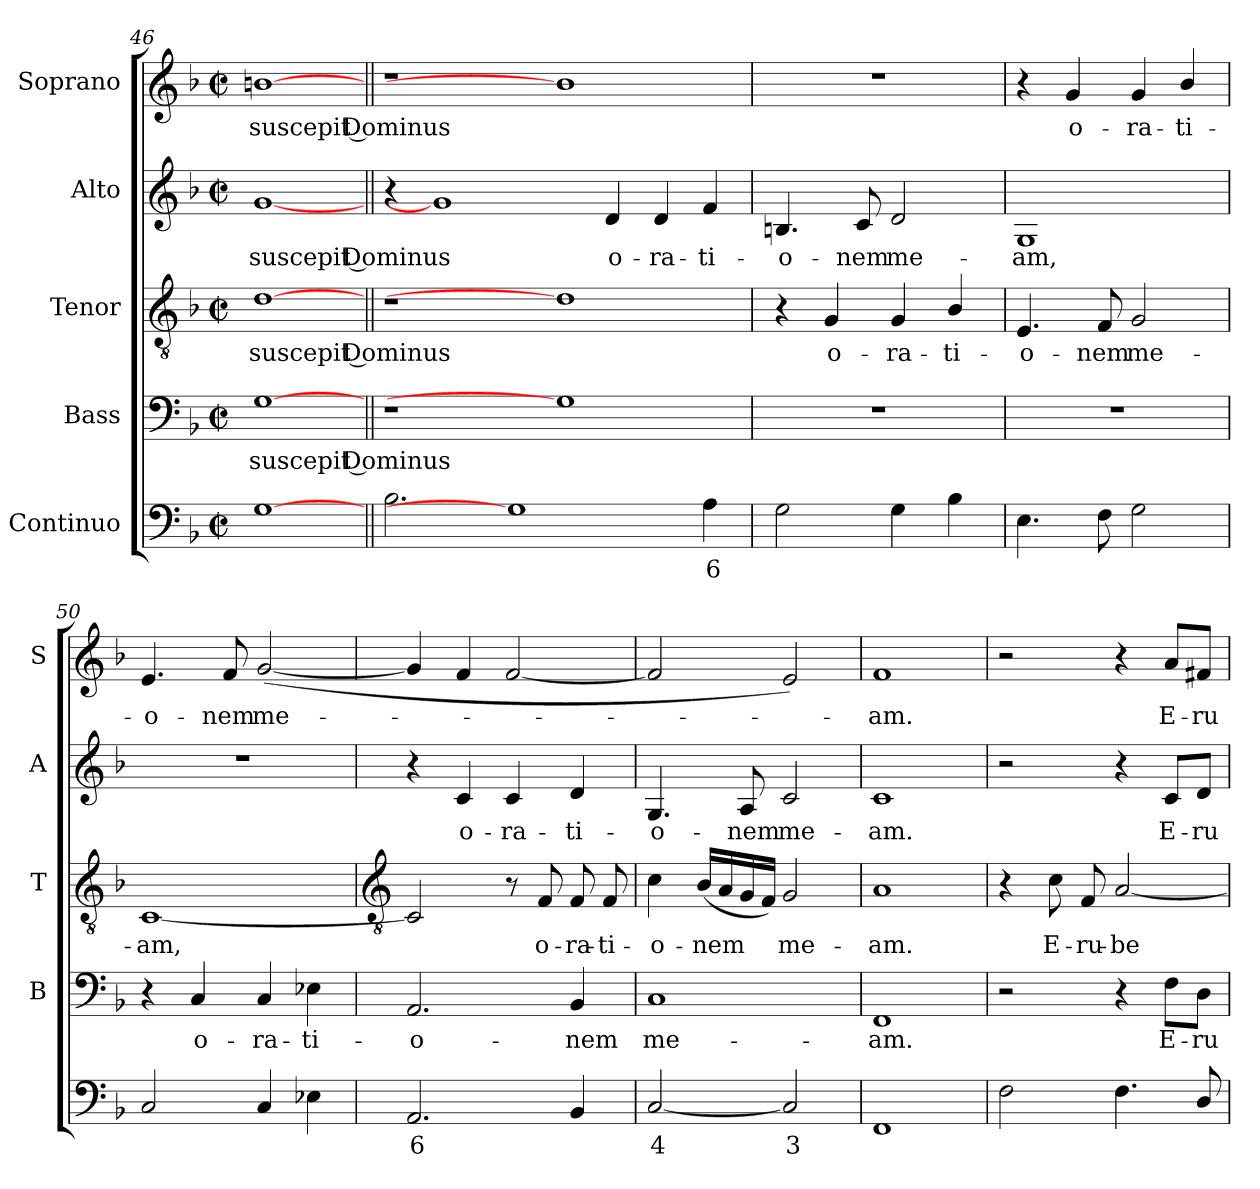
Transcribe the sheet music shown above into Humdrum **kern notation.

**kern	**text	**kern	**text	**kern	**text	**kern	**text	**kern	**text
*part5	*part5	*part4	*part4	*part3	*part3	*part2	*part2	*part1	*part1
*staff5	*staff5	*staff4	*staff4	*staff3	*staff3	*staff2	*staff2	*staff1	*staff1
*I"Continuo	*	*I"Bass	*	*I"Tenor	*	*I"Alto	*	*I"Soprano	*
*	*	*I'B	*	*I'T	*	*I'A	*	*I'S	*
*clefF4	*	*clefF4	*	*clefGv2	*	*clefG2	*	*clefG2	*
*k[b-]	*	*k[b-]	*	*k[b-]	*	*k[b-]	*	*k[b-]	*
*F:	*	*F:	*	*F:	*	*F:	*	*F:	*
*M2/2	*	*M2/2	*	*M2/2	*	*M2/2	*	*M2/2	*
*met(c|)	*	*met(c|)	*	*met(c|)	*	*met(c|)	*	*met(c|)	*
=46	=46	=46	=46	=46	=46	=46	=46	=46	=46
!	!	!	!LO:LY:b	!	!LO:LY:b	!	!LO:LY:b	!	!LO:LY:b
[1G	.	[1G	suscepit Dominus	[1d	suscepit Dominus	[1g	suscepit Dominus	[1bn	suscepit Dominus
=47||	=47||	=47||	=47||	=47||	=47||	=47||	=47||	=47||	=47||
2.B-	.	1r	.	1r	.	4r	.	1r	.
.	.	.	.	.	.	1g]	.	.	.
1G]	.	.	.	.	.	.	.	.	.
.	.	1G]	.	1d]	.	.	.	1b]	.
!	!	!	!	!	!	!	!LO:LY:b	!	!
.	.	.	.	.	.	4d	o-	.	.
!	!	!	!	!	!	!	!LO:LY:b	!	!
.	.	.	.	.	.	4d	-ra-	.	.
!	!LO:LY:b	!	!	!	!	!	!LO:LY:b	!	!
4A	6	.	.	.	.	4f	-ti-	.	.
=48	=48	=48	=48	=48	=48	=48	=48	=48	=48
!	!	!	!	!	!	!	!LO:LY:b	!	!
2G	.	1r	.	4r	.	4.Bn	-o-	1r	.
!	!	!	!	!	!LO:LY:b	!	!	!	!
.	.	.	.	4G	o-	.	.	.	.
!	!	!	!	!	!	!	!LO:LY:b	!	!
.	.	.	.	.	.	8c	-nem	.	.
!	!	!	!	!	!LO:LY:b	!	!LO:LY:b	!	!
4G	.	.	.	4G	-ra-	2d	me-	.	.
!	!	!	!	!	!LO:LY:b	!	!	!	!
4B-	.	.	.	4B-/	-ti-	.	.	.	.
=49	=49	=49	=49	=49	=49	=49	=49	=49	=49
!	!	!	!	!	!LO:LY:b	!	!LO:LY:b	!	!
4.E	.	1r	.	4.E	-o-	1G	-am,	4r	.
!	!	!	!	!	!	!	!	!	!LO:LY:b
.	.	.	.	.	.	.	.	4g	o-
!	!	!	!	!	!LO:LY:b	!	!	!	!
8F	.	.	.	8F	-nem	.	.	.	.
!	!	!	!	!	!LO:LY:b	!	!	!	!LO:LY:b
2G	.	.	.	2G	me-	.	.	4g	-ra-
!	!	!	!	!	!	!	!	!	!LO:LY:b
.	.	.	.	.	.	.	.	4b-/	-ti-
=50	=50	=50	=50	=50	=50	=50	=50	=50	=50
!	!	!	!	!	!LO:LY:b	!	!	!	!LO:LY:b
2C	.	4r	.	[1C	-am,	1r	.	4.e	-o-
!	!	!	!LO:LY:b	!	!	!	!	!	!
.	.	4C	o-	.	.	.	.	.	.
!	!	!	!	!	!	!	!	!	!LO:LY:b
.	.	.	.	.	.	.	.	8f	-nem
!	!	!	!LO:LY:b	!	!	!	!	!	!LO:LY:b
4C	.	4C	-ra-	.	.	.	.	(<[2g	me-
!	!	!	!LO:LY:b	!	!	!	!	!	!
4E-X	.	4E-X	-ti-	.	.	.	.	.	.
!!LO:LB:g=z
=51	=51	=51	=51	=51	=51	=51	=51	=51	=51
*	*	*	*	*clefGv2	*	*	*	*	*
!	!LO:LY:b	!	!LO:LY:b	!	!	!	!	!	!
2.AA	6	2.AA	-o-	2C]	.	4r	.	4g]	.
!	!	!	!	!	!	!	!LO:LY:b	!	!
.	.	.	.	.	.	4c	o-	4f	.
!	!	!	!	!	!	!	!LO:LY:b	!	!
.	.	.	.	8r	.	4c	-ra-	[2f	.
!	!	!	!	!	!LO:LY:b	!	!	!	!
.	.	.	.	8F	o-	.	.	.	.
!	!	!	!LO:LY:b	!	!LO:LY:b	!	!LO:LY:b	!	!
4BB-	.	4BB-	-nem	8F	-ra-	4d	-ti-	.	.
!	!	!	!	!	!LO:LY:b	!	!	!	!
.	.	.	.	8F	-ti-	.	.	.	.
=52	=52	=52	=52	=52	=52	=52	=52	=52	=52
!	!LO:LY:b	!	!LO:LY:b	!	!LO:LY:b	!	!LO:LY:b	!	!
[2C	4	1C	me-	4c	-o-	4.G	-o-	2f]	.
!	!	!	!	!	!LO:LY:b	!	!	!	!
.	.	.	.	(<16B-LL	-nem	.	.	.	.
.	.	.	.	16A	.	.	.	.	.
!	!	!	!	!	!	!	!LO:LY:b	!	!
.	.	.	.	16G	.	8A	-nem	.	.
.	.	.	.	16FJJ)	.	.	.	.	.
!	!LO:LY:b	!	!	!	!LO:LY:b	!	!LO:LY:b	!	!
2C]	3	.	.	2G	me-	2c	me-	2e)	.
=53	=53	=53	=53	=53	=53	=53	=53	=53	=53
!	!	!	!LO:LY:b	!	!LO:LY:b	!	!LO:LY:b	!	!LO:LY:b
1FF	.	1FF	-am.	1A	-am.	1c	-am.	1f	am.
=54	=54	=54	=54	=54	=54	=54	=54	=54	=54
2F	.	2r	.	4r	.	2r	.	2r	.
!	!	!	!	!	!LO:LY:b	!	!	!	!
.	.	.	.	8c	E-	.	.	.	.
!	!	!	!	!	!LO:LY:b	!	!	!	!
.	.	.	.	8F	-ru-	.	.	.	.
!	!	!	!	!	!LO:LY:b	!	!	!	!
4.F	.	4r	.	[2A	-be-	4r	.	4r	.
!	!	!	!LO:LY:b	!	!	!	!LO:LY:b	!	!LO:LY:b
.	.	8F\L	E-	.	.	8c/L	E-	8a/L	E-
!	!	!	!LO:LY:b	!	!	!	!LO:LY:b	!	!LO:LY:b
8D/	.	8D\J	-ru-	.	.	8d/J	-ru-	8f#X/J	-ru-
=	=	=	=	=	=	=	=	=	=
*-	*-	*-	*-	*-	*-	*-	*-	*-	*-
